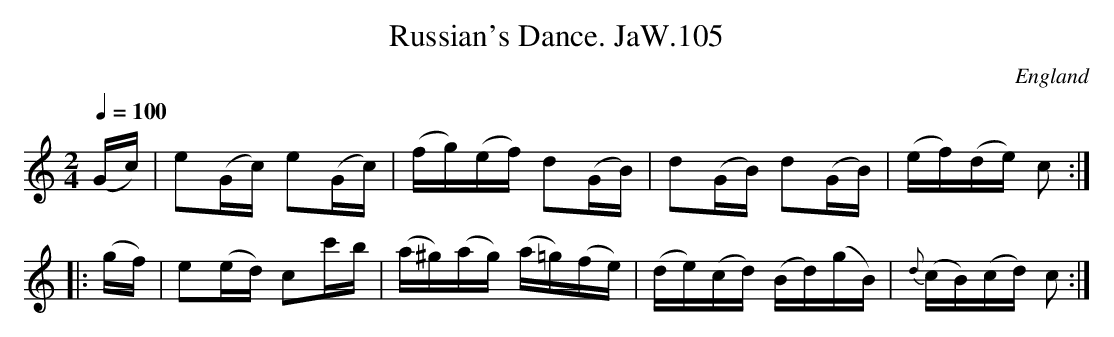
X:1
T:Russian's Dance. JaW.105
M:2/4
L:1/16
Q:1/4=100
O:England
K:C major
(Gc)|e2(Gc) e2(Gc)|(fg)(ef) d2(GB)|d2(GB) d2(GB)|(ef)(de) c2:|!
|:(gf)|e2(ed) c2c'b|(a^g)(ag) (a=g)(fe)|\
(de)(cd) (Bd)(gB)|{d}(cB)(cd) c2:|
